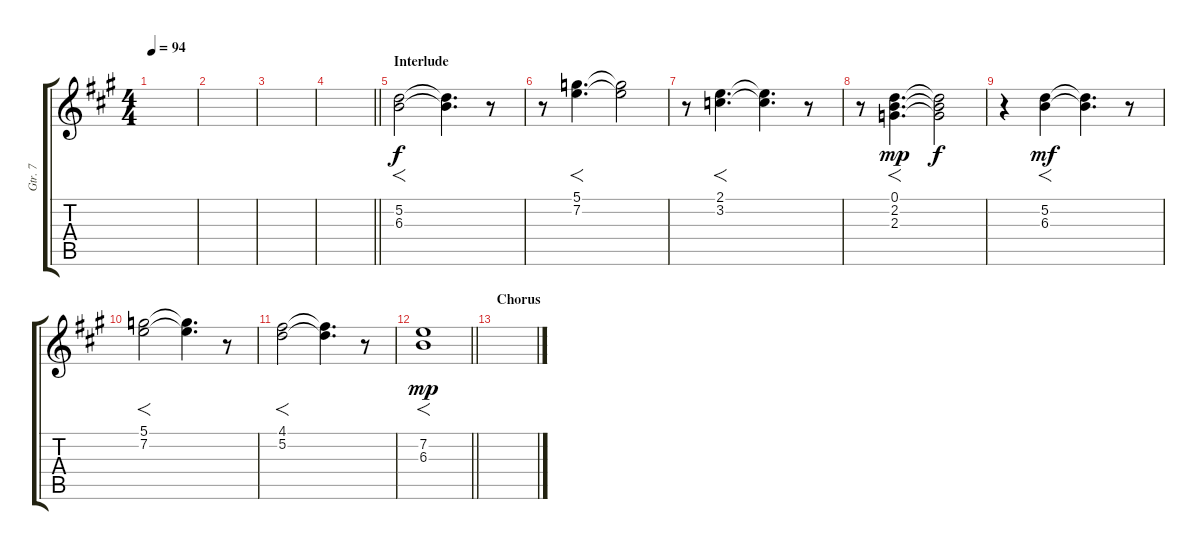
\track ("Gtr. 7" "Gtr. 7") {instrument electricbassfinger}
\staff {score tabs}
\tuning (D4 A3 F3 C3 G2 C2) {hide}
\ts (4 4)
\tempo 94
\clef g2
\ks a
|
|
|
\barLineRight lightlight
|
\section ("" "Interlude")
(5.2 6.3).2{f} (5.2{t} 6.3{t}).4{d} r.8 |
r.8 (5.1 7.2).4{f d} (5.1{t} 7.2{t}).2 |
r.8 (2.1 3.2).4{f d} (2.1{t} 3.2{t}).4{d} r.8 |
r.8 (0.1 2.2 2.3).4{f d dy mp} (0.1{t} 2.2{t} 2.3{t}).2{dy f} |
r.4 (5.2 6.3).4{f dy mf} (5.2{t} 6.3{t}).4{d} r.8 |
(5.1 7.2).2{f} (5.1{t} 7.2{t}).4{d} r.8 |
(4.1 5.2).2{f} (4.1{t} 5.2{t}).4{d} r.8 |
\barLineRight lightlight
(7.2 6.3).1{f dy mp} |
\section ("" "Chorus")
